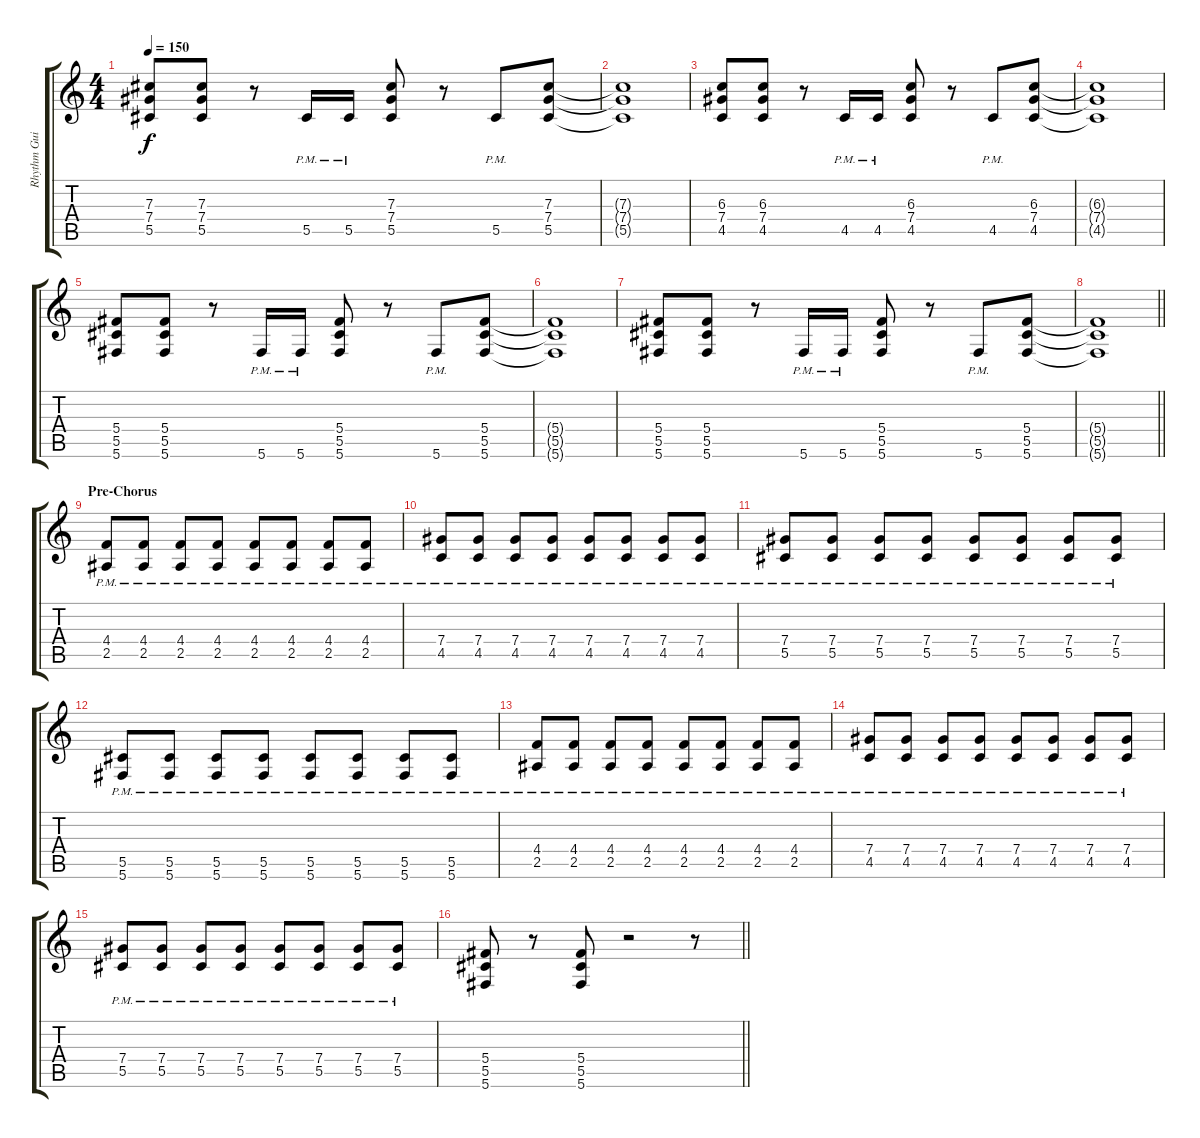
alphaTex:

\track ("Rhythm Guitar" "Rhythm Gui") {instrument overdrivenguitar}
\staff {score tabs}
\tuning (Eb4 Bb3 Gb3 Db3 Ab2 Db2) {hide}
\ts (4 4)
\tempo 150
\clef g2
\ks c
(7.3 7.4 5.5).8{dy f} (7.3 7.4 5.5).8 r.8 5.5{pm}.16 5.5{pm}.16 (7.3 7.4 5.5).8 r.8 5.5{pm}.8 (7.3 7.4 5.5).8 |
(7.3{t} 7.4{t} 5.5{t}).1 |
(6.3 7.4 4.5).8 (6.3 7.4 4.5).8 r.8 4.5{pm}.16 4.5{pm}.16 (6.3 7.4 4.5).8 r.8 4.5{pm}.8 (6.3 7.4 4.5).8 |
(6.3{t} 7.4{t} 4.5{t}).1 |
(5.4 5.5 5.6).8 (5.4 5.5 5.6).8 r.8 5.6{pm}.16 5.6{pm}.16 (5.4 5.5 5.6).8 r.8 5.6{pm}.8 (5.4 5.5 5.6).8 |
(5.4{t} 5.5{t} 5.6{t}).1 |
(5.4 5.5 5.6).8 (5.4 5.5 5.6).8 r.8 5.6{pm}.16 5.6{pm}.16 (5.4 5.5 5.6).8 r.8 5.6{pm}.8 (5.4 5.5 5.6).8 |
\barLineRight lightlight
(5.4{t} 5.5{t} 5.6{t}).1 |
\section ("" "Pre-Chorus")
(4.4{pm} 2.5{pm}).8 (4.4{pm} 2.5{pm}).8 (4.4{pm} 2.5{pm}).8 (4.4{pm} 2.5{pm}).8 (4.4{pm} 2.5{pm}).8 (4.4{pm} 2.5{pm}).8 (4.4{pm} 2.5{pm}).8 (4.4{pm} 2.5{pm}).8 |
(7.4{pm} 4.5{pm}).8 (7.4{pm} 4.5{pm}).8 (7.4{pm} 4.5{pm}).8 (7.4{pm} 4.5{pm}).8 (7.4{pm} 4.5{pm}).8 (7.4{pm} 4.5{pm}).8 (7.4{pm} 4.5{pm}).8 (7.4{pm} 4.5{pm}).8 |
(7.4{pm} 5.5{pm}).8 (7.4{pm} 5.5{pm}).8 (7.4{pm} 5.5{pm}).8 (7.4{pm} 5.5{pm}).8 (7.4{pm} 5.5{pm}).8 (7.4{pm} 5.5{pm}).8 (7.4{pm} 5.5{pm}).8 (7.4{pm} 5.5{pm}).8 |
(5.5{pm} 5.6{pm}).8 (5.5{pm} 5.6{pm}).8 (5.5{pm} 5.6{pm}).8 (5.5{pm} 5.6{pm}).8 (5.5{pm} 5.6{pm}).8 (5.5{pm} 5.6{pm}).8 (5.5{pm} 5.6{pm}).8 (5.5{pm} 5.6{pm}).8 |
(4.4{pm} 2.5{pm}).8 (4.4{pm} 2.5{pm}).8 (4.4{pm} 2.5{pm}).8 (4.4{pm} 2.5{pm}).8 (4.4{pm} 2.5{pm}).8 (4.4{pm} 2.5{pm}).8 (4.4{pm} 2.5{pm}).8 (4.4{pm} 2.5{pm}).8 |
(7.4{pm} 4.5{pm}).8 (7.4{pm} 4.5{pm}).8 (7.4{pm} 4.5{pm}).8 (7.4{pm} 4.5{pm}).8 (7.4{pm} 4.5{pm}).8 (7.4{pm} 4.5{pm}).8 (7.4{pm} 4.5{pm}).8 (7.4{pm} 4.5{pm}).8 |
(7.4{pm} 5.5{pm}).8 (7.4{pm} 5.5{pm}).8 (7.4{pm} 5.5{pm}).8 (7.4{pm} 5.5{pm}).8 (7.4{pm} 5.5{pm}).8 (7.4{pm} 5.5{pm}).8 (7.4{pm} 5.5{pm}).8 (7.4{pm} 5.5{pm}).8 |
\barLineRight lightlight
(5.4 5.5 5.6).8 r.8 (5.4 5.5 5.6).8 r.2 r.8
